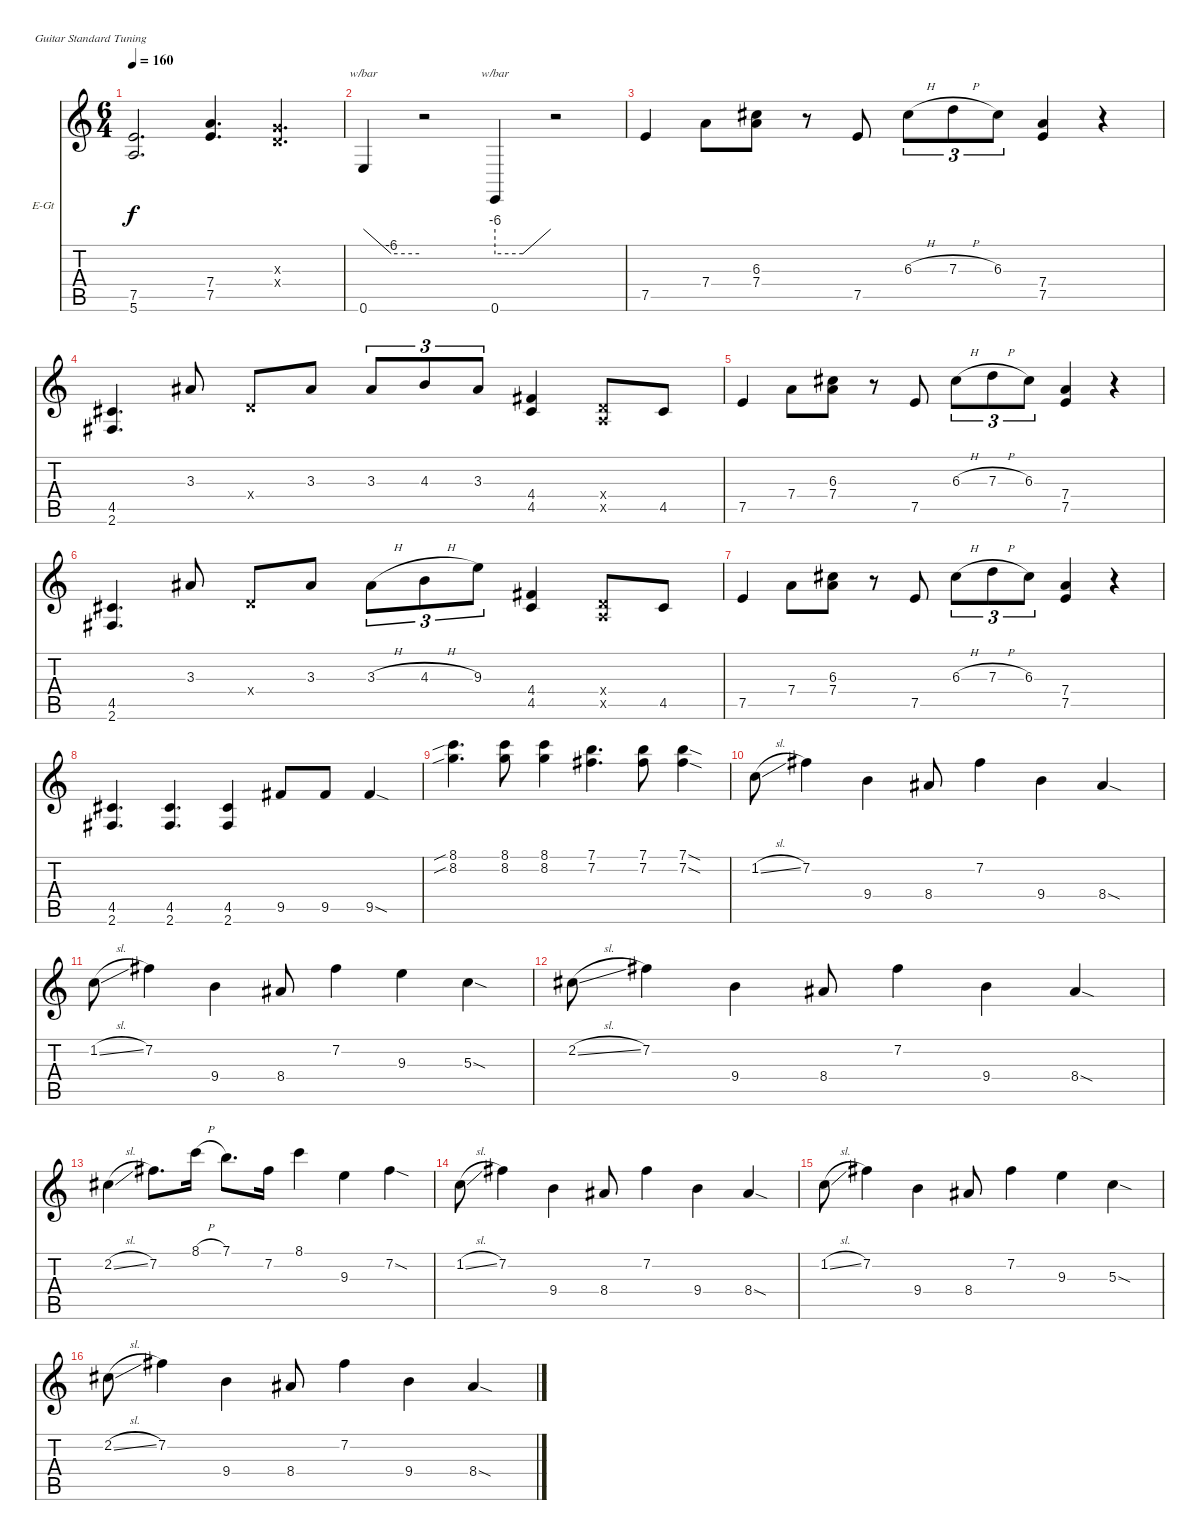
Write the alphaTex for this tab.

\defaultSystemsLayout 4
\bracketExtendMode nobrackets
\firstSystemTrackNameOrientation horizontal
\otherSystemsTrackNameOrientation horizontal
\track ("Mike McCready (Drive)" "E-Gt") {instrument overdrivenguitar}
\staff {score tabs}
\tuning (E4 B3 G3 D3 A2 E2)
\ts (6 4)
\tempo 160
\clef g2
\ks c
(7.5 5.6).2{d dy f} (7.4 7.5).4{d} (0.3{x} 0.4{x}).4{d} |
0.6.4{tbe (custom default 0 0 30 -24 60 -24)} r.2 0.6.4{tbe (custom default 0 -24 30 -24 60 0)} r.2 |
7.5.4 7.4.8 (6.3 7.4).8 r.8 7.5.8 6.3{h}.8{tu (3 2)} 7.3{h}.8{tu (3 2)} 6.3.8{tu (3 2)} (7.4 7.5).4 r.4 |
(4.5 2.6).4{d} 3.3.8 0.4{x}.8 3.3.8 3.3.8{tu (3 2)} 4.3.8{tu (3 2)} 3.3.8{tu (3 2)} (4.4 4.5).4 (0.4{x} 0.5{x}).8 4.5.8 |
7.5.4 7.4.8 (6.3 7.4).8 r.8 7.5.8 6.3{h}.8{tu (3 2)} 7.3{h}.8{tu (3 2)} 6.3.8{tu (3 2)} (7.4 7.5).4 r.4 |
(4.5 2.6).4{d} 3.3.8 0.4{x}.8 3.3.8 3.3{h}.8{tu (3 2)} 4.3{h}.8{tu (3 2)} 9.3.8{tu (3 2)} (4.4 4.5).4 (0.4{x} 0.5{x}).8 4.5.8 |
7.5.4 7.4.8 (6.3 7.4).8 r.8 7.5.8 6.3{h}.8{tu (3 2)} 7.3{h}.8{tu (3 2)} 6.3.8{tu (3 2)} (7.4 7.5).4 r.4 |
(4.5 2.6).4{d} (4.5 2.6).4{d} (4.5 2.6).4 9.5.8 9.5.8 9.5{sod}.4 |
(8.1{sib} 8.2{sib}).4{d} (8.1 8.2).8 (8.1 8.2).4 (7.1 7.2).4{d} (7.1 7.2).8 (7.1{sod} 7.2{sod}).4 |
1.2{sl}.8 7.2.4 9.4.4 8.4.8 7.2.4 9.4.4 8.4{sod}.4 |
1.2{sl}.8 7.2.4 9.4.4 8.4.8 7.2.4 9.3.4 5.3{sod}.4 |
2.2{sl}.8 7.2.4 9.4.4 8.4.8 7.2.4 9.4.4 8.4{sod}.4 |
2.2{sl}.4 7.2.8{d} 8.1{h}.16 7.1.8{d} 7.2.16 8.1.4 9.3.4 7.2{sod}.4 |
1.2{sl}.8 7.2.4 9.4.4 8.4.8 7.2.4 9.4.4 8.4{sod}.4 |
1.2{sl}.8 7.2.4 9.4.4 8.4.8 7.2.4 9.3.4 5.3{sod}.4 |
2.2{sl}.8 7.2.4 9.4.4 8.4.8 7.2.4 9.4.4 8.4{sod}.4
